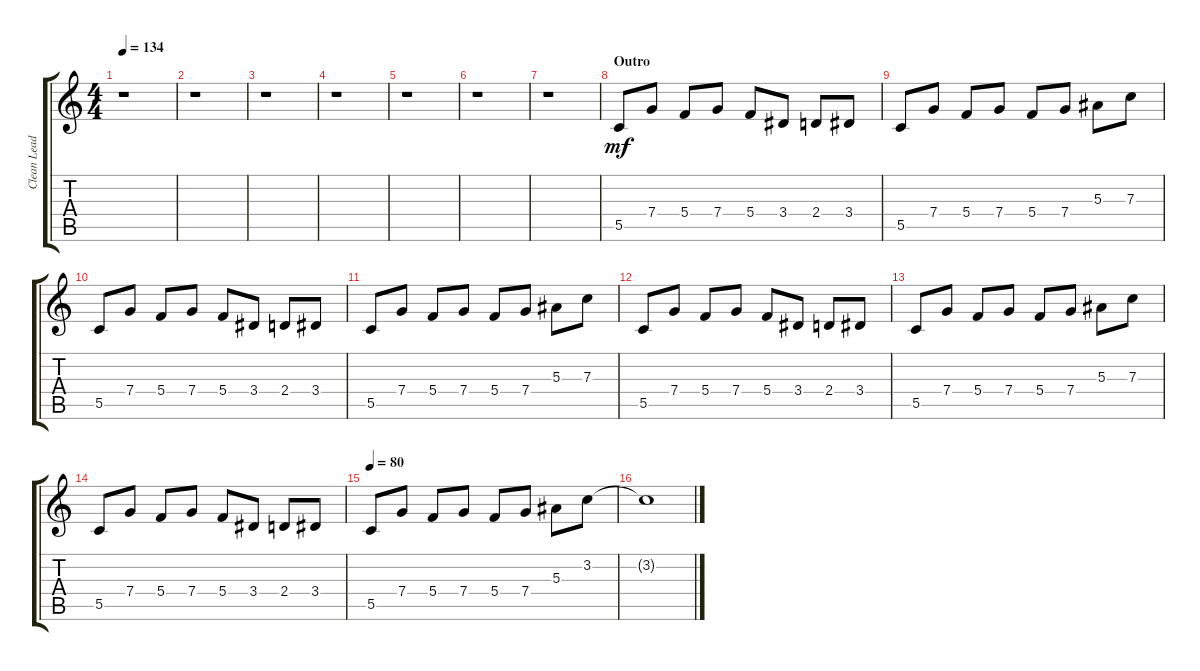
\track ("Clean Lead" "Clean Lead") {instrument electricguitarclean}
\staff {score tabs}
\tuning (D4 A3 F3 C3 G2 C2) {hide}
\ts (4 4)
\tempo 134
\clef g2
\ks aminor
r.1{dy mf} |
r.1 |
r.1 |
r.1 |
r.1 |
r.1 |
r.1 |
\section ("" "Outro")
5.5.8 7.4.8 5.4.8 7.4.8 5.4.8 3.4.8 2.4.8 3.4.8 |
5.5.8 7.4.8 5.4.8 7.4.8 5.4.8 7.4.8 5.3.8 7.3.8 |
5.5.8 7.4.8 5.4.8 7.4.8 5.4.8 3.4.8 2.4.8 3.4.8 |
5.5.8 7.4.8 5.4.8 7.4.8 5.4.8 7.4.8 5.3.8 7.3.8 |
5.5.8 7.4.8 5.4.8 7.4.8 5.4.8 3.4.8 2.4.8 3.4.8 |
5.5.8 7.4.8 5.4.8 7.4.8 5.4.8 7.4.8 5.3.8 7.3.8 |
5.5.8 7.4.8 5.4.8 7.4.8 5.4.8 3.4.8 2.4.8 3.4.8 |
\tempo 80
5.5.8 7.4.8 5.4.8 7.4.8 5.4.8 7.4.8 5.3.8 3.2.8 |
3.2{t}.1
